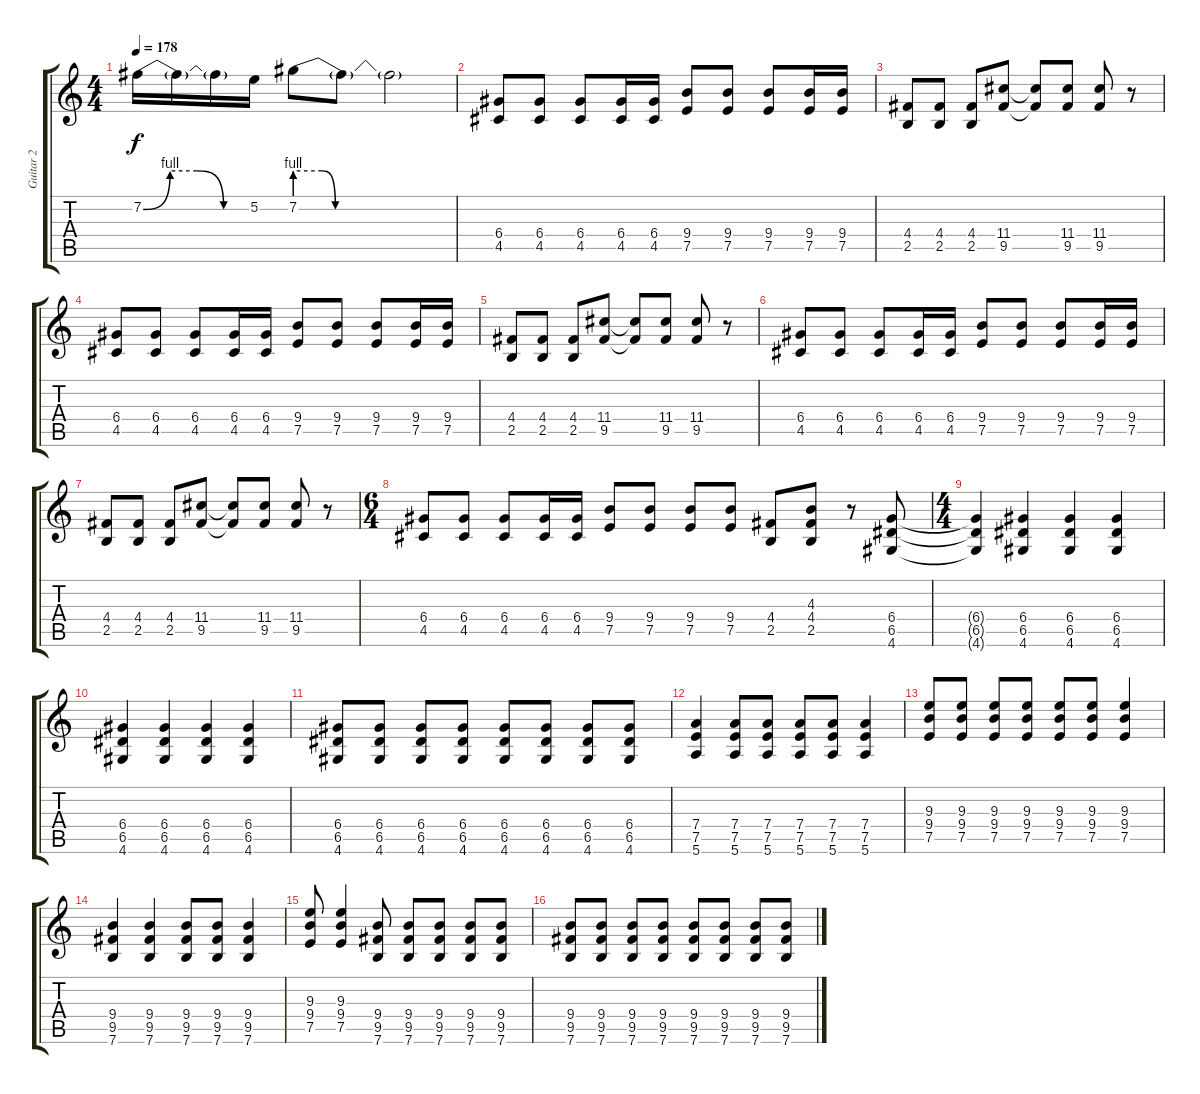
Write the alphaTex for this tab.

\track ("Guitar 2" "Guitar 2") {instrument overdrivenguitar}
\staff {score tabs}
\tuning (E4 B3 G3 D3 A2 E2) {hide}
\ts (4 4)
\tempo 178
\clef g2
\ks c
7.2{be (custom 0 0 15 4 30 4 45 0 60 0)}.16{dy f} 7.2{t}.16 7.2{t}.16 5.2.16 7.2{be (custom 0 4 10 4 15 0 20 0 40 0 60 0)}.8 7.2{t}.8 7.2{t}.2 |
(6.4 4.5).8{volume 13} (6.4 4.5).8 (6.4 4.5).8 (6.4 4.5).16 (6.4 4.5).16 (9.4 7.5).8 (9.4 7.5).8 (9.4 7.5).8 (9.4 7.5).16 (9.4 7.5).16 |
(4.4 2.5).8 (4.4 2.5).8 (4.4 2.5).8 (11.4 9.5).8 (11.4{t} 9.5{t}).8 (11.4 9.5).8 (11.4 9.5).8 r.8 |
(6.4 4.5).8 (6.4 4.5).8 (6.4 4.5).8 (6.4 4.5).16 (6.4 4.5).16 (9.4 7.5).8 (9.4 7.5).8 (9.4 7.5).8 (9.4 7.5).16 (9.4 7.5).16 |
(4.4 2.5).8 (4.4 2.5).8 (4.4 2.5).8 (11.4 9.5).8 (11.4{t} 9.5{t}).8 (11.4 9.5).8 (11.4 9.5).8 r.8 |
(6.4 4.5).8 (6.4 4.5).8 (6.4 4.5).8 (6.4 4.5).16 (6.4 4.5).16 (9.4 7.5).8 (9.4 7.5).8 (9.4 7.5).8 (9.4 7.5).16 (9.4 7.5).16 |
(4.4 2.5).8 (4.4 2.5).8 (4.4 2.5).8 (11.4 9.5).8 (11.4{t} 9.5{t}).8 (11.4 9.5).8 (11.4 9.5).8 r.8 |
\ts (6 4)
(6.4 4.5).8 (6.4 4.5).8 (6.4 4.5).8 (6.4 4.5).16 (6.4 4.5).16 (9.4 7.5).8 (9.4 7.5).8 (9.4 7.5).8 (9.4 7.5).8 (4.4 2.5).8 (4.3 4.4 2.5).8 r.8 (6.4 6.5 4.6).8{volume 13} |
\ts (4 4)
(6.4{t} 6.5{t} 4.6{t}).4 (6.4 6.5 4.6).4 (6.4 6.5 4.6).4 (6.4 6.5 4.6).4 |
(6.4 6.5 4.6).4 (6.4 6.5 4.6).4 (6.4 6.5 4.6).4 (6.4 6.5 4.6).4 |
(6.4 6.5 4.6).8 (6.4 6.5 4.6).8 (6.4 6.5 4.6).8 (6.4 6.5 4.6).8 (6.4 6.5 4.6).8 (6.4 6.5 4.6).8 (6.4 6.5 4.6).8 (6.4 6.5 4.6).8 |
(7.4 7.5 5.6).4 (7.4 7.5 5.6).8 (7.4 7.5 5.6).8 (7.4 7.5 5.6).8 (7.4 7.5 5.6).8 (7.4 7.5 5.6).4 |
(9.3 9.4 7.5).8 (9.3 9.4 7.5).8 (9.3 9.4 7.5).8 (9.3 9.4 7.5).8 (9.3 9.4 7.5).8 (9.3 9.4 7.5).8 (9.3 9.4 7.5).4 |
(9.4 9.5 7.6).4 (9.4 9.5 7.6).4 (9.4 9.5 7.6).8 (9.4 9.5 7.6).8 (9.4 9.5 7.6).4 |
(9.3 9.4 7.5).8 (9.3 9.4 7.5).4 (9.4 9.5 7.6).8 (9.4 9.5 7.6).8 (9.4 9.5 7.6).8 (9.4 9.5 7.6).8 (9.4 9.5 7.6).8 |
(9.4 9.5 7.6).8 (9.4 9.5 7.6).8 (9.4 9.5 7.6).8 (9.4 9.5 7.6).8 (9.4 9.5 7.6).8 (9.4 9.5 7.6).8 (9.4 9.5 7.6).8 (9.4 9.5 7.6).8
